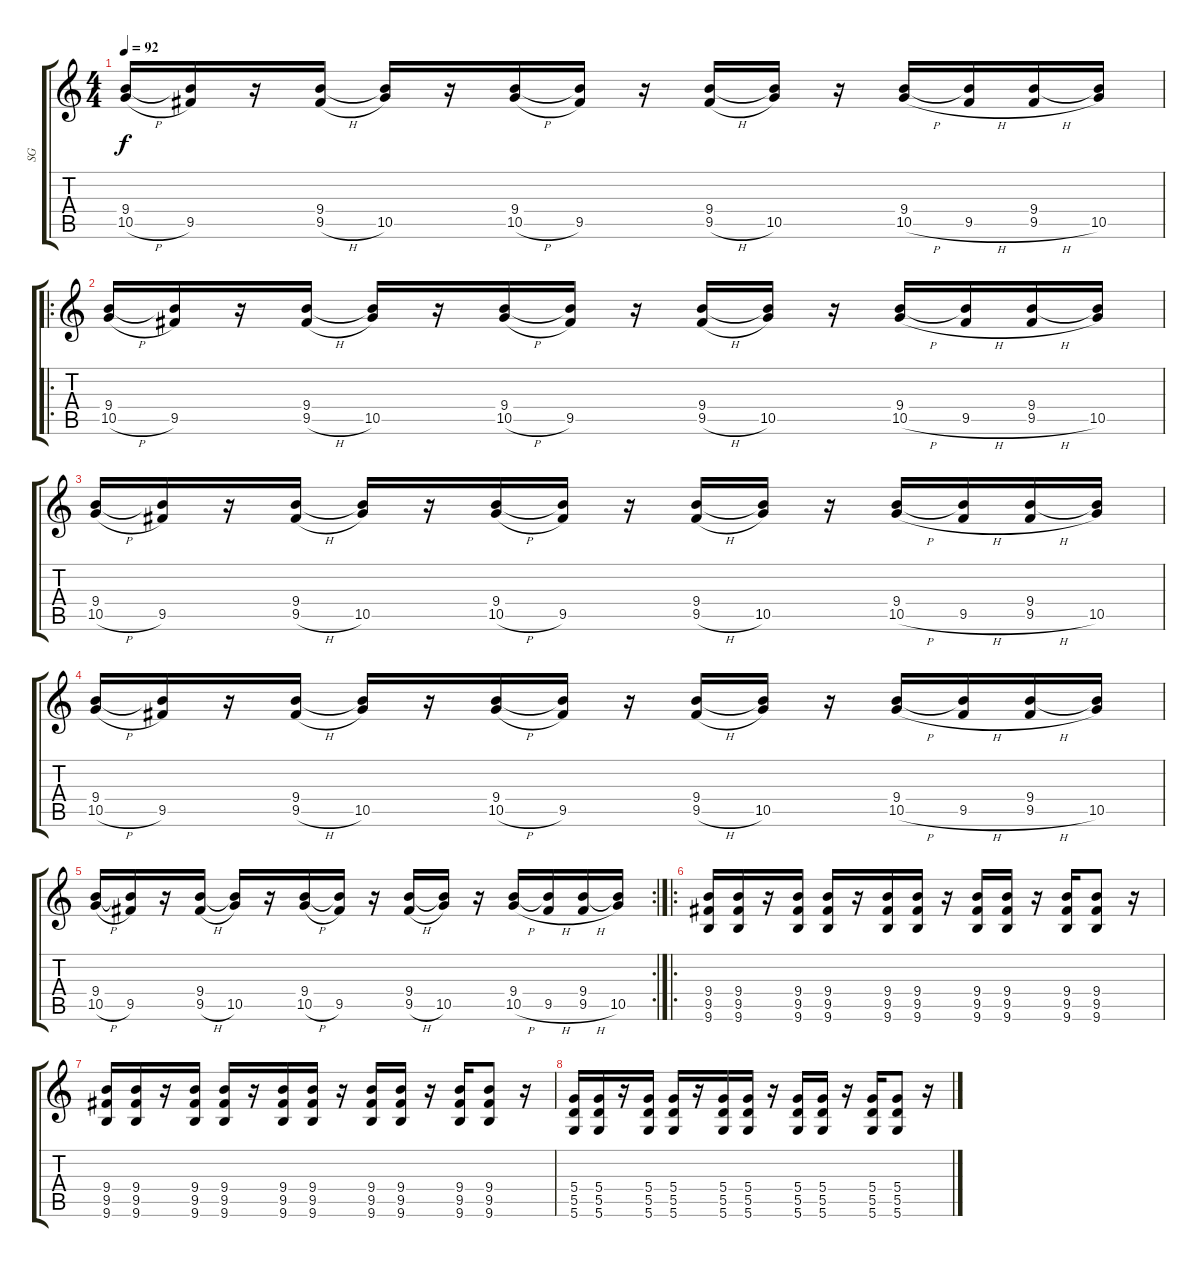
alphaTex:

\track ("SG" "SG") {instrument overdrivenguitar}
\staff {score tabs}
\tuning (E4 A3 G3 D3 A2 D2) {hide}
\ts (4 4)
\tempo 92
\clef g2
\ks c
(9.4 10.5{h}).16{dy f} (9.4{t} 9.5).16 r.16 (9.4 9.5{h}).16 (9.4{t} 10.5).16 r.16 (9.4 10.5{h}).16 (9.4{t} 9.5).16 r.16 (9.4 9.5{h}).16 (9.4{t} 10.5).16 r.16{instrument overdrivenguitar} (9.4 10.5{h}).16 (9.4{t} 9.5{h}).16 (9.4 9.5{h}).16 (9.4{t} 10.5).16 |
\ro
(9.4 10.5{h}).16 (9.4{t} 9.5).16 r.16 (9.4 9.5{h}).16 (9.4{t} 10.5).16 r.16 (9.4 10.5{h}).16 (9.4{t} 9.5).16 r.16 (9.4 9.5{h}).16 (9.4{t} 10.5).16 r.16 (9.4 10.5{h}).16 (9.4{t} 9.5{h}).16 (9.4 9.5{h}).16 (9.4{t} 10.5).16 |
(9.4 10.5{h}).16 (9.4{t} 9.5).16 r.16 (9.4 9.5{h}).16 (9.4{t} 10.5).16 r.16 (9.4 10.5{h}).16 (9.4{t} 9.5).16 r.16 (9.4 9.5{h}).16 (9.4{t} 10.5).16 r.16 (9.4 10.5{h}).16 (9.4{t} 9.5{h}).16 (9.4 9.5{h}).16 (9.4{t} 10.5).16 |
(9.4 10.5{h}).16 (9.4{t} 9.5).16 r.16 (9.4 9.5{h}).16 (9.4{t} 10.5).16 r.16 (9.4 10.5{h}).16 (9.4{t} 9.5).16 r.16 (9.4 9.5{h}).16 (9.4{t} 10.5).16 r.16 (9.4 10.5{h}).16 (9.4{t} 9.5{h}).16 (9.4 9.5{h}).16 (9.4{t} 10.5).16 |
\rc 2
(9.4 10.5{h}).16 (9.4{t} 9.5).16 r.16 (9.4 9.5{h}).16 (9.4{t} 10.5).16 r.16 (9.4 10.5{h}).16 (9.4{t} 9.5).16 r.16 (9.4 9.5{h}).16 (9.4{t} 10.5).16 r.16 (9.4 10.5{h}).16 (9.4{t} 9.5{h}).16 (9.4 9.5{h}).16 (9.4{t} 10.5).16 |
\ro
(9.4 9.5 9.6).16{volume 12} (9.4 9.5 9.6).16 r.16 (9.4 9.5 9.6).16 (9.4 9.5 9.6).16 r.16 (9.4 9.5 9.6).16 (9.4 9.5 9.6).16 r.16 (9.4 9.5 9.6).16 (9.4 9.5 9.6).16 r.16 (9.4 9.5 9.6).16 (9.4 9.5 9.6).8 r.16 |
(9.4 9.5 9.6).16 (9.4 9.5 9.6).16 r.16 (9.4 9.5 9.6).16 (9.4 9.5 9.6).16 r.16 (9.4 9.5 9.6).16 (9.4 9.5 9.6).16 r.16 (9.4 9.5 9.6).16 (9.4 9.5 9.6).16 r.16 (9.4 9.5 9.6).16 (9.4 9.5 9.6).8 r.16 |
(5.4 5.5 5.6).16 (5.4 5.5 5.6).16 r.16 (5.4 5.5 5.6).16 (5.4 5.5 5.6).16 r.16 (5.4 5.5 5.6).16 (5.4 5.5 5.6).16 r.16 (5.4 5.5 5.6).16 (5.4 5.5 5.6).16 r.16 (5.4 5.5 5.6).16 (5.4 5.5 5.6).8 r.16
